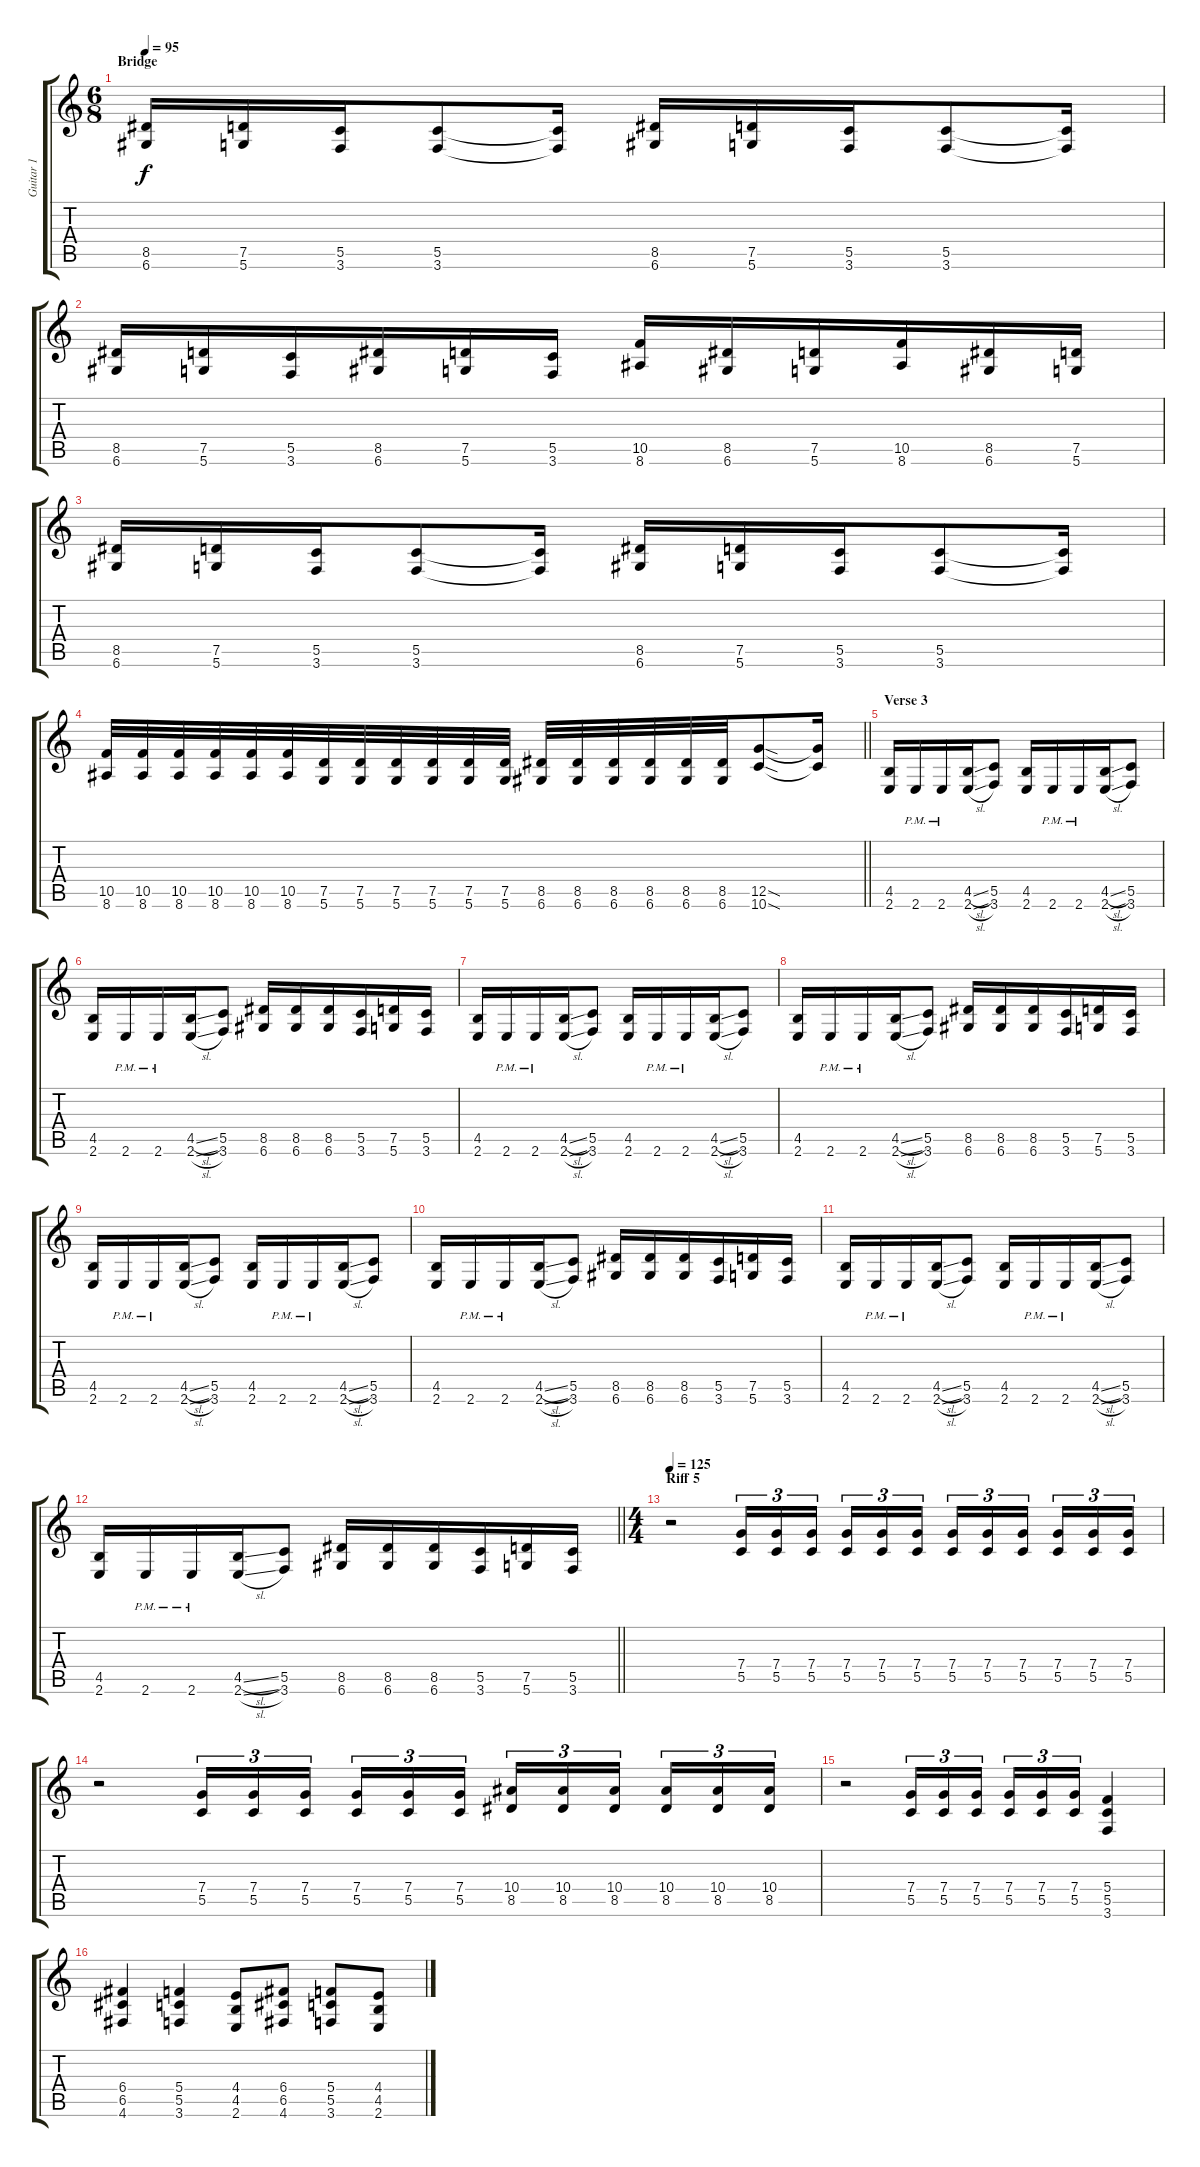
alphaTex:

\track ("Guitar 1" "Guitar 1") {instrument distortionguitar}
\staff {score tabs}
\tuning (D4 A3 F3 C3 G2 D2) {hide}
\ts (6 8)
\section ("" "Bridge")
\tempo 95
\clef g2
\ks c
(8.5 6.6).16{dy f} (7.5 5.6).16 (5.5 3.6).16 (5.5 3.6).8 (5.5{t} 3.6{t}).16 (8.5 6.6).16 (7.5 5.6).16 (5.5 3.6).16 (5.5 3.6).8 (5.5{t} 3.6{t}).16 |
(8.5 6.6).16 (7.5 5.6).16 (5.5 3.6).16 (8.5 6.6).16 (7.5 5.6).16 (5.5 3.6).16 (10.5 8.6).16 (8.5 6.6).16 (7.5 5.6).16 (10.5 8.6).16 (8.5 6.6).16 (7.5 5.6).16 |
(8.5 6.6).16 (7.5 5.6).16 (5.5 3.6).16 (5.5 3.6).8 (5.5{t} 3.6{t}).16 (8.5 6.6).16 (7.5 5.6).16 (5.5 3.6).16 (5.5 3.6).8 (5.5{t} 3.6{t}).16 |
\barLineRight lightlight
(10.5 8.6).32 (10.5 8.6).32 (10.5 8.6).32 (10.5 8.6).32 (10.5 8.6).32 (10.5 8.6).32 (7.5 5.6).32 (7.5 5.6).32 (7.5 5.6).32 (7.5 5.6).32 (7.5 5.6).32 (7.5 5.6).32 (8.5 6.6).32 (8.5 6.6).32 (8.5 6.6).32 (8.5 6.6).32 (8.5 6.6).32 (8.5 6.6).32 (12.5{sod} 10.6{sod}).8 (12.5{t} 10.6{t}).16 |
\section ("" "Verse 3")
(4.5 2.6).16 2.6{pm}.16 2.6{pm}.16 (4.5{sl} 2.6{sl}).16 (5.5 3.6).8 (4.5 2.6).16 2.6{pm}.16 2.6{pm}.16 (4.5{sl} 2.6{sl}).16 (5.5 3.6).8 |
(4.5 2.6).16 2.6{pm}.16 2.6{pm}.16 (4.5{sl} 2.6{sl}).16 (5.5 3.6).8 (8.5 6.6).16 (8.5 6.6).16 (8.5 6.6).16 (5.5 3.6).16 (7.5 5.6).16 (5.5 3.6).16 |
(4.5 2.6).16 2.6{pm}.16 2.6{pm}.16 (4.5{sl} 2.6{sl}).16 (5.5 3.6).8 (4.5 2.6).16 2.6{pm}.16 2.6{pm}.16 (4.5{sl} 2.6{sl}).16 (5.5 3.6).8 |
(4.5 2.6).16 2.6{pm}.16 2.6{pm}.16 (4.5{sl} 2.6{sl}).16 (5.5 3.6).8 (8.5 6.6).16 (8.5 6.6).16 (8.5 6.6).16 (5.5 3.6).16 (7.5 5.6).16 (5.5 3.6).16 |
(4.5 2.6).16 2.6{pm}.16 2.6{pm}.16 (4.5{sl} 2.6{sl}).16 (5.5 3.6).8 (4.5 2.6).16 2.6{pm}.16 2.6{pm}.16 (4.5{sl} 2.6{sl}).16 (5.5 3.6).8 |
(4.5 2.6).16 2.6{pm}.16 2.6{pm}.16 (4.5{sl} 2.6{sl}).16 (5.5 3.6).8 (8.5 6.6).16 (8.5 6.6).16 (8.5 6.6).16 (5.5 3.6).16 (7.5 5.6).16 (5.5 3.6).16 |
(4.5 2.6).16 2.6{pm}.16 2.6{pm}.16 (4.5{sl} 2.6{sl}).16 (5.5 3.6).8 (4.5 2.6).16 2.6{pm}.16 2.6{pm}.16 (4.5{sl} 2.6{sl}).16 (5.5 3.6).8 |
\barLineRight lightlight
(4.5 2.6).16 2.6{pm}.16 2.6{pm}.16 (4.5{sl} 2.6{sl}).16 (5.5 3.6).8 (8.5 6.6).16 (8.5 6.6).16 (8.5 6.6).16 (5.5 3.6).16 (7.5 5.6).16 (5.5 3.6).16 |
\ts (4 4)
\section ("" "Riff 5")
\tempo 125
r.2 (7.4 5.5).16{tu (3 2)} (7.4 5.5).16{tu (3 2)} (7.4 5.5).16{tu (3 2) beam splitsecondary} (7.4 5.5).16{tu (3 2)} (7.4 5.5).16{tu (3 2)} (7.4 5.5).16{tu (3 2)} (7.4 5.5).16{tu (3 2)} (7.4 5.5).16{tu (3 2)} (7.4 5.5).16{tu (3 2) beam splitsecondary} (7.4 5.5).16{tu (3 2)} (7.4 5.5).16{tu (3 2)} (7.4 5.5).16{tu (3 2)} |
r.2 (7.4 5.5).16{tu (3 2)} (7.4 5.5).16{tu (3 2)} (7.4 5.5).16{tu (3 2) beam splitsecondary} (7.4 5.5).16{tu (3 2)} (7.4 5.5).16{tu (3 2)} (7.4 5.5).16{tu (3 2)} (10.4 8.5).16{tu (3 2)} (10.4 8.5).16{tu (3 2)} (10.4 8.5).16{tu (3 2) beam splitsecondary} (10.4 8.5).16{tu (3 2)} (10.4 8.5).16{tu (3 2)} (10.4 8.5).16{tu (3 2)} |
r.2 (7.4 5.5).16{tu (3 2)} (7.4 5.5).16{tu (3 2)} (7.4 5.5).16{tu (3 2) beam splitsecondary} (7.4 5.5).16{tu (3 2)} (7.4 5.5).16{tu (3 2)} (7.4 5.5).16{tu (3 2)} (5.4 5.5 3.6).4 |
(6.4 6.5 4.6).4 (5.4 5.5 3.6).4 (4.4 4.5 2.6).8 (6.4 6.5 4.6).8 (5.4 5.5 3.6).8 (4.4 4.5 2.6).8
